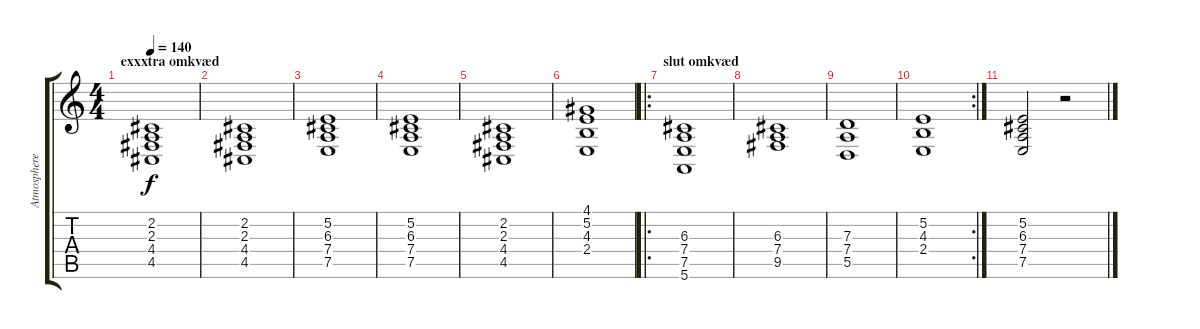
\track ("Atmosphere" "Atmosphere") {instrument blownbottle}
\staff {score tabs}
\tuning (E4 B3 G3 D3 A2 E2) {hide}
\ts (4 4)
\section ("" "exxxtra omkvæd")
\tempo 140
\clef g2
\ks c
(2.2 2.3 4.4 4.5).1{dy f} |
(2.2 2.3 4.4 4.5).1 |
(5.2 6.3 7.4 7.5).1 |
(5.2 6.3 7.4 7.5).1 |
(2.2 2.3 4.4 4.5).1 |
(4.1 5.2 4.3 2.4).1 |
\ro
\section ("" "slut omkvæd")
(6.3 7.4 7.5 5.6).1 |
(6.3 7.4 9.5).1 |
(7.3 7.4 5.5).1 |
\rc 2
(5.2 4.3 2.4).1 |
(5.2 6.3 7.4 7.5).2 r.2
